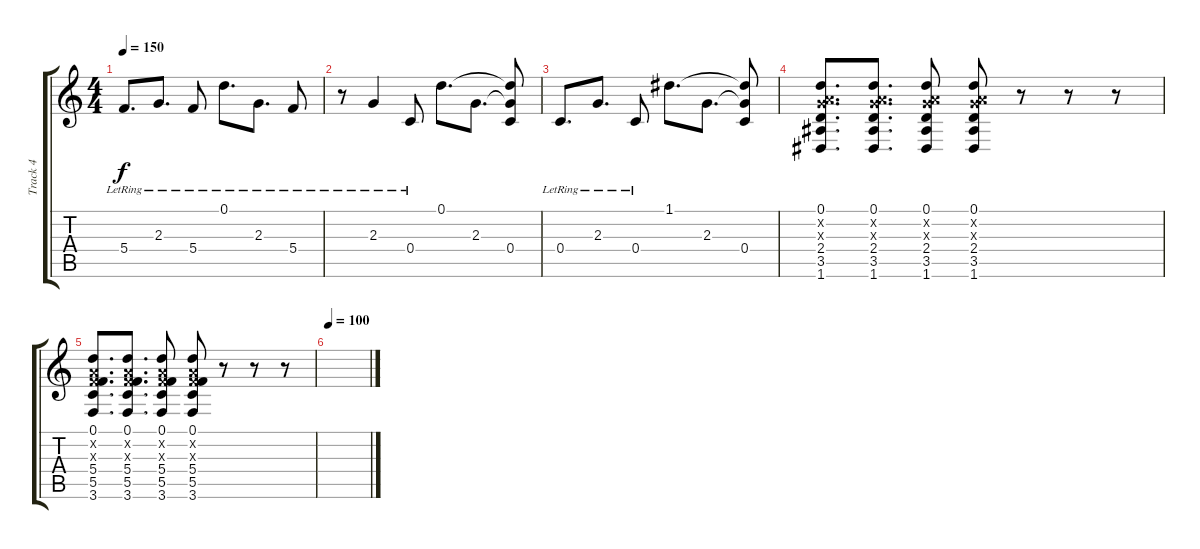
\track ("Track 4" "Track 4") {instrument distortionguitar}
\staff {score tabs}
\tuning (D4 A3 F3 C3 G2 D2) {hide}
\ts (4 4)
\tempo 150
\clef g2
\ks c
5.4{lr}.8{d dy f} 2.3{lr}.8{d} 5.4{lr}.8 0.1{lr}.8{d} 2.3{lr}.8{d} 5.4{lr}.8 |
r.8 2.3{lr}.4 0.4{lr}.8 0.1.8{d} 2.3.8{d} (0.1{t} 2.3{t} 0.4).8 |
0.4{lr}.8{d} 2.3{lr}.8{d} 0.4{lr}.8 1.1.8{d} 2.3.8{d} (1.1{t} 2.3{t} 0.4).8 |
(0.1 0.2{x} 2.3{x} 2.4 3.5 1.6).8{d} (0.1 0.2{x} 2.3{x} 2.4 3.5 1.6).8{d} (0.1 0.2{x} 2.3{x} 2.4 3.5 1.6).8 (0.1 0.2{x} 2.3{x} 2.4 3.5 1.6).8 r.8 r.8 r.8 |
(0.1 0.2{x} 0.3{x} 5.4 5.5 3.6).8{d} (0.1 0.2{x} 0.3{x} 5.4 5.5 3.6).8{d} (0.1 0.2{x} 0.3{x} 5.4 5.5 3.6).8 (0.1 0.2{x} 0.3{x} 5.4 5.5 3.6).8 r.8 r.8 r.8 |
\tempo 100
